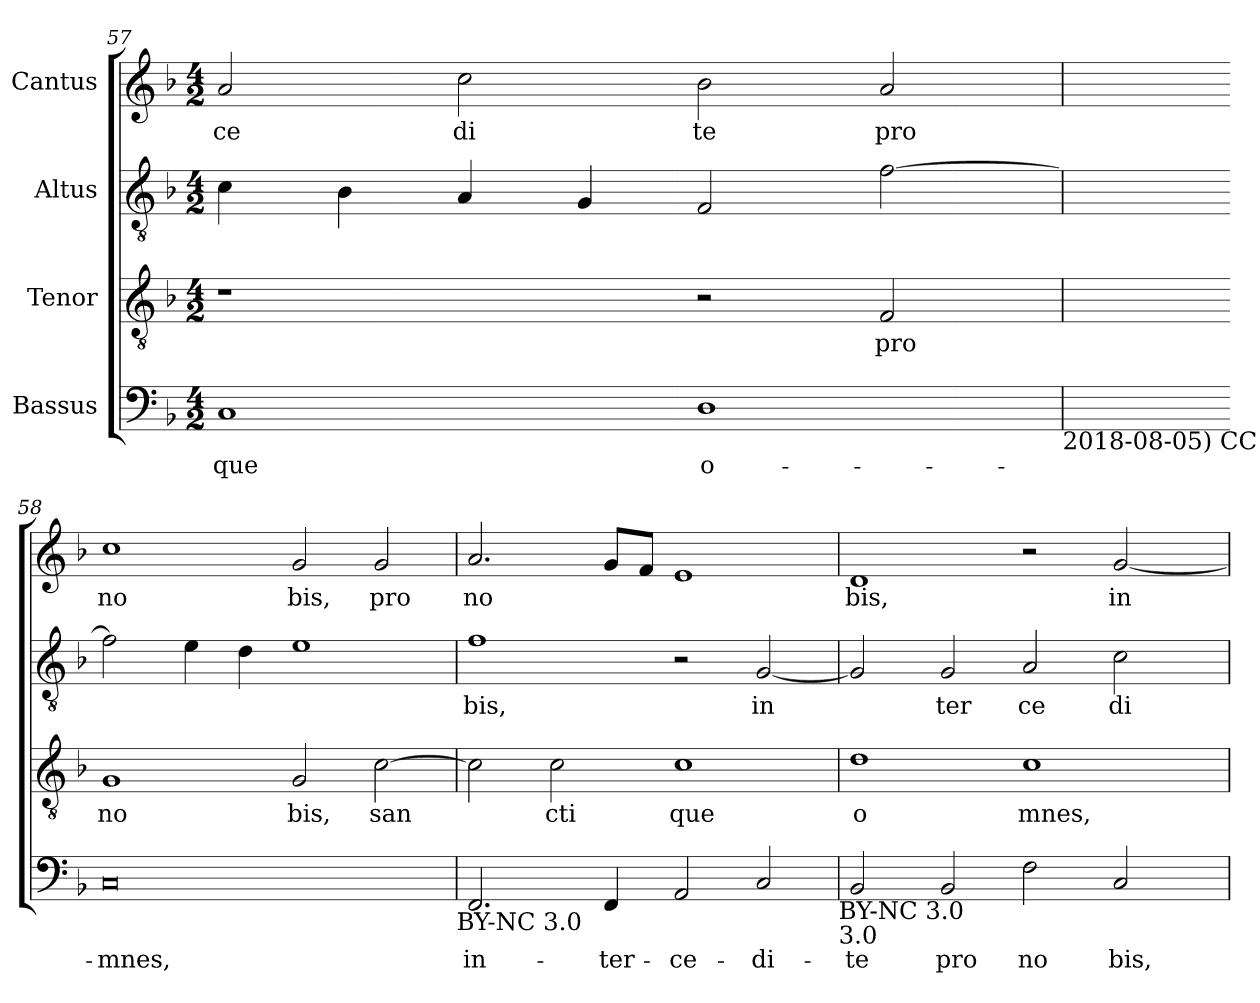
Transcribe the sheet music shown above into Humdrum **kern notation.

**kern	**text	**kern	**text	**kern	**text	**kern	**text
*part4	*part4	*part3	*part3	*part2	*part2	*part1	*part1
*staff4	*staff4	*staff3	*staff3	*staff2	*staff2	*staff1	*staff1
*I"Bassus	*	*I"Tenor	*	*I"Altus	*	*I"Cantus	*
*clefF4	*	*clefGv2	*	*clefGv2	*	*clefG2	*
*k[b-]	*	*k[b-]	*	*k[b-]	*	*k[b-]	*
*F:	*	*F:	*	*F:	*	*F:	*
*M4/2	*	*M4/2	*	*M4/2	*	*M4/2	*
=57	=57	=57	=57	=57	=57	=57	=57
!	!LO:LY:b:cj	!	!	!	!	!	!LO:LY:b:cj
1C	-que	1r	.	4c\	.	2a/	ce
.	.	.	.	4B-\	.	.	.
!	!	!	!	!	!	!	!LO:LY:b:cj
.	.	.	.	4A/	.	2cc\	di
.	.	.	.	4G/	.	.	.
!	!LO:LY:b:cj	!	!	!	!	!	!LO:LY:b:cj
1D	o-	2r	.	2F/	.	2b-\	te
!	!	!	!LO:LY:b:cj	!	!	!	!LO:LY:b:cj
.	.	2F/	pro	[>2f\	.	2a/	pro
!LO:TX:b:t=2018-08-05) CC	!	!	!	!	!	!	!
=58	=58	=58	=58	=58	=58	=58	=58
!	!LO:LY:b:cj	!	!LO:LY:b:cj	!	!	!	!LO:LY:b:cj
0C	-mnes,	1G	no	2f\]	.	1cc	no
.	.	.	.	4e\	.	.	.
.	.	.	.	4d\	.	.	.
!	!	!	!LO:LY:b:cj	!	!	!	!LO:LY:b:cj
.	.	2G/	bis,	1e	.	2g/	bis,
!	!	!	!LO:LY:b	!	!	!	!LO:LY:b:cj
.	.	[>2c\	san	.	.	2g/	pro
!LO:TX:b:t=BY-NC 3.0	!	!	!	!	!	!	!
=59	=59	=59	=59	=59	=59	=59	=59
!	!LO:LY:b:cj	!	!	!	!LO:LY:b:cj	!	!LO:LY:b:cj
2.FF/	in-	2c\]	.	1f	bis,	2.a/	no
!	!	!	!LO:LY:b:cj	!	!	!	!
.	.	2c\	cti	.	.	.	.
!	!LO:LY:b:cj	!	!	!	!	!	!
4FF/	-ter-	.	.	.	.	8g/L	.
.	.	.	.	.	.	8f/J	.
!	!LO:LY:b:cj	!	!LO:LY:b:cj	!	!	!	!
2AA/	-ce-	1c	que	2r	.	1e	.
!	!LO:LY:b:cj	!	!	!	!LO:LY:b:cj	!	!
2C/	-di-	.	.	[>2G/	in	.	.
!LO:TX:b:t=BY-NC 3.0	!	!	!	!	!	!	!
!LO:TX:b:t=3.0	!	!	!	!	!	!	!
!!LO:PB:g=z
=60	=60	=60	=60	=60	=60	=60	=60
!	!LO:LY:b:cj	!	!LO:LY:b:cj	!	!	!	!LO:LY:b:cj
*	*	*	*	*^	*	*	*
2BB-/	-te	1d	o	2G/]	64ryy	.	1d	bis,
.	.	.	.	.	1ryy	.	.	.
!	!LO:LY:b:cj	!	!	!	!	!LO:LY:b:cj	!	!
2BB-/	pro	.	.	2G/	.	ter	.	.
!	!LO:LY:b:cj	!	!LO:LY:b:cj	!	!	!LO:LY:b:cj	!	!
2F\	no	1c	mnes,	2A/	.	ce	2r	.
.	.	.	.	.	2ryy	.	.	.
!	!LO:LY:b:cj	!	!	!	!	!LO:LY:b:cj	!	!LO:LY:b:cj
2C/	bis,	.	.	2c\	.	di	[<2g/	in
.	.	.	.	.	4ryy	.	.	.
.	.	.	.	.	8...ryy	.	.	.
*	*	*	*	*v	*v	*	*	*
=	=	=	=	=	=	=	=
*-	*-	*-	*-	*-	*-	*-	*-
